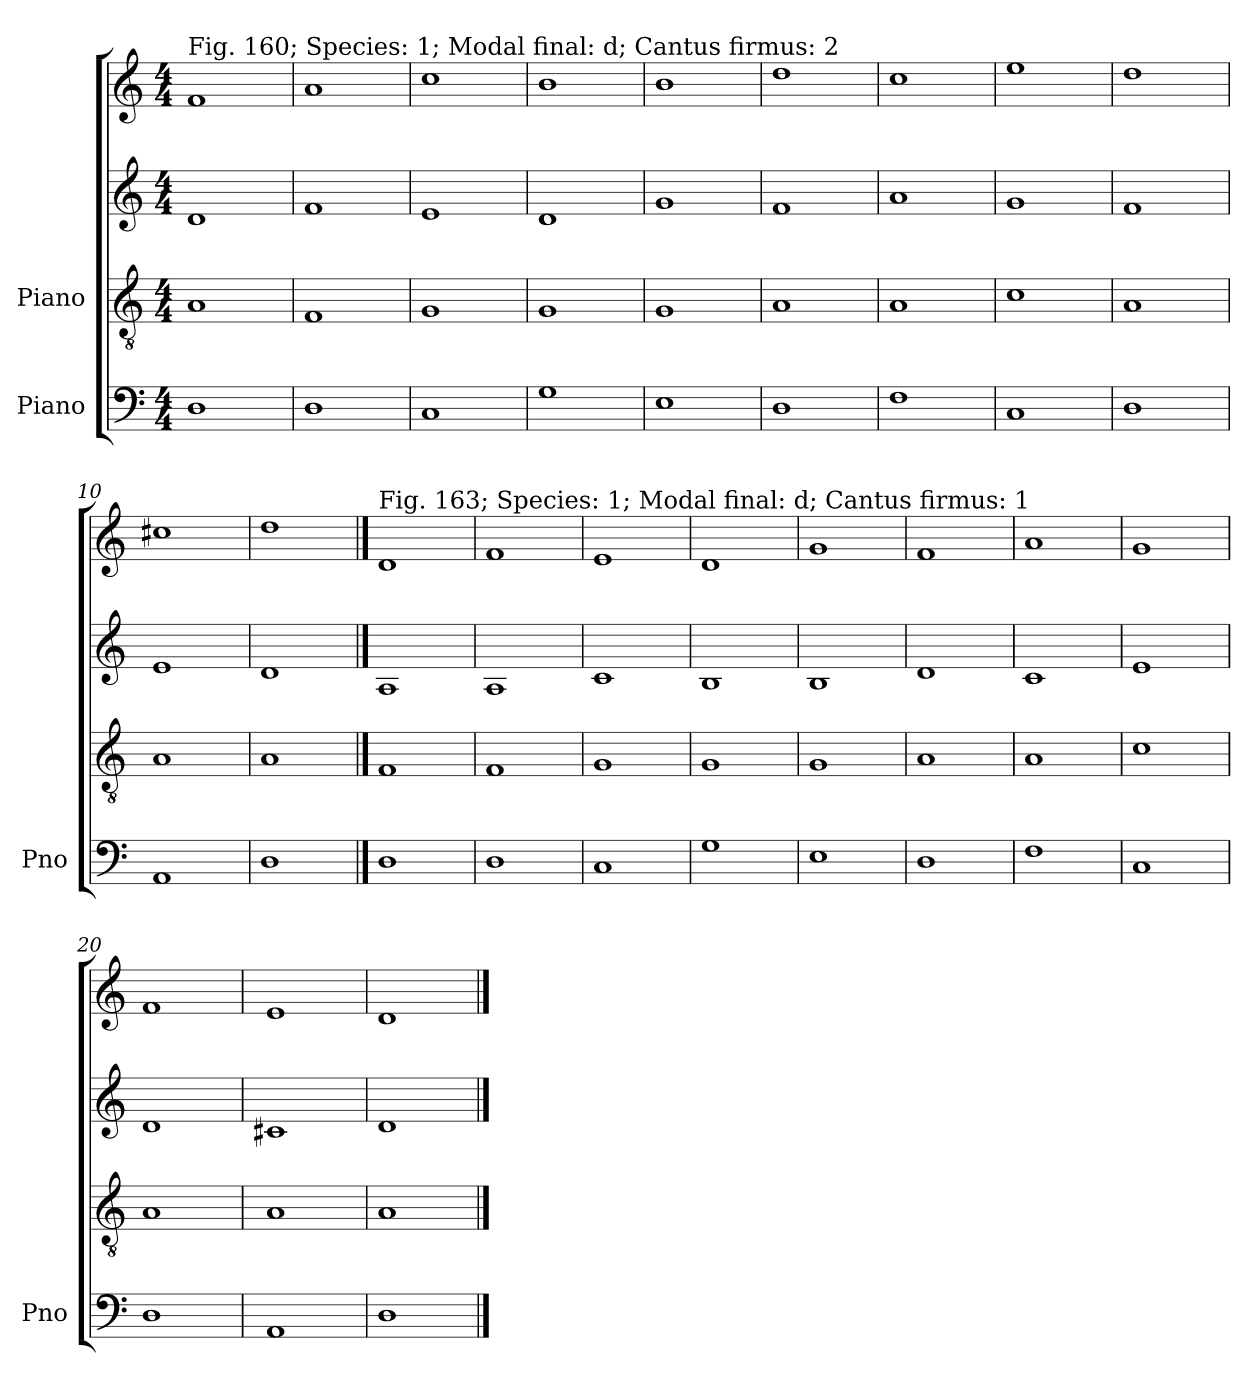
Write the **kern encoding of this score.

**kern	**kern	**kern	**kern
*part4	*part3	*part2	*part1
*staff4	*staff3	*staff2	*staff1
*I"Piano	*I"Piano	*	*
*I'Pno	*	*	*
*clefF4	*clefGv2	*clefG2	*clefG2
*k[]	*k[]	*k[]	*k[]
*M4/4	*M4/4	*M4/4	*M4/4
=1	=1	=1	=1
!	!	!	!LO:TX:a:t=Fig. 160; Species&colon; 1; Modal final&colon; d; Cantus firmus&colon; 2
1D	1A	1d	1f
=2	=2	=2	=2
1D	1F	1f	1a
=3	=3	=3	=3
1C	1G	1e	1cc
=4	=4	=4	=4
1G	1G	1d	1b
=5	=5	=5	=5
1E	1G	1g	1b
=6	=6	=6	=6
1D	1A	1f	1dd
=7	=7	=7	=7
1F	1A	1a	1cc
=8	=8	=8	=8
1C	1c	1g	1ee
=9	=9	=9	=9
1D	1A	1f	1dd
=10	=10	=10	=10
1AA	1A	1e	1cc#X
=11	=11	=11	=11
1D	1A	1d	1dd
!!LO:LB:g=z
==12	==12	==12	==12
!	!	!	!LO:TX:a:t=Fig. 163; Species&colon; 1; Modal final&colon; d; Cantus firmus&colon; 1
1D	1F	1A	1d
=13	=13	=13	=13
1D	1F	1A	1f
=14	=14	=14	=14
1C	1G	1c	1e
=15	=15	=15	=15
1G	1G	1B	1d
=16	=16	=16	=16
1E	1G	1B	1g
=17	=17	=17	=17
1D	1A	1d	1f
=18	=18	=18	=18
1F	1A	1c	1a
=19	=19	=19	=19
1C	1c	1e	1g
=20	=20	=20	=20
1D	1A	1d	1f
=21	=21	=21	=21
1AA	1A	1c#X	1e
=22	=22	=22	=22
1D	1A	1d	1d
==	==	==	==
*-	*-	*-	*-
